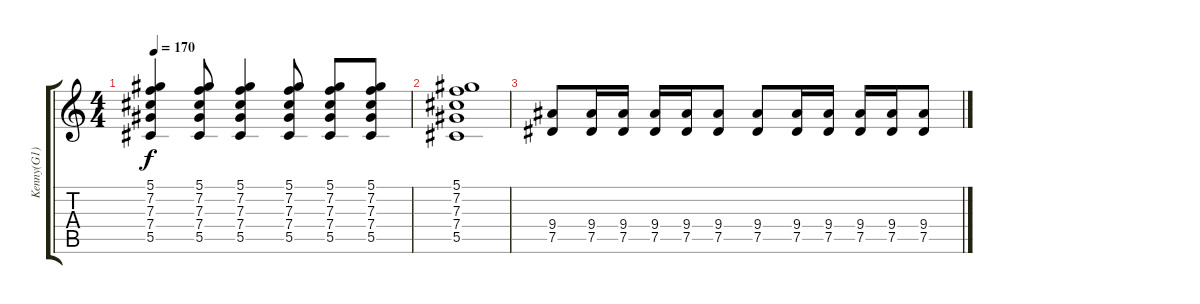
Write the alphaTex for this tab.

\track ("Kenny(G1)" "Kenny(G1)") {instrument distortionguitar}
\staff {score tabs}
\tuning (Eb4 Bb3 Gb3 Db3 Ab2 Eb2) {hide}
\ts (4 4)
\tempo 170
\clef g2
\ks c
(5.1 7.2 7.3 7.4 5.5).4{dy f} (5.1 7.2 7.3 7.4 5.5).8 (5.1 7.2 7.3 7.4 5.5).4 (5.1 7.2 7.3 7.4 5.5).8 (5.1 7.2 7.3 7.4 5.5).8 (5.1 7.2 7.3 7.4 5.5).8 |
(5.1 7.2 7.3 7.4 5.5).1 |
(9.4 7.5).8 (9.4 7.5).16 (9.4 7.5).16 (9.4 7.5).16 (9.4 7.5).16 (9.4 7.5).8 (9.4 7.5).8 (9.4 7.5).16 (9.4 7.5).16 (9.4 7.5).16 (9.4 7.5).16 (9.4 7.5).8
